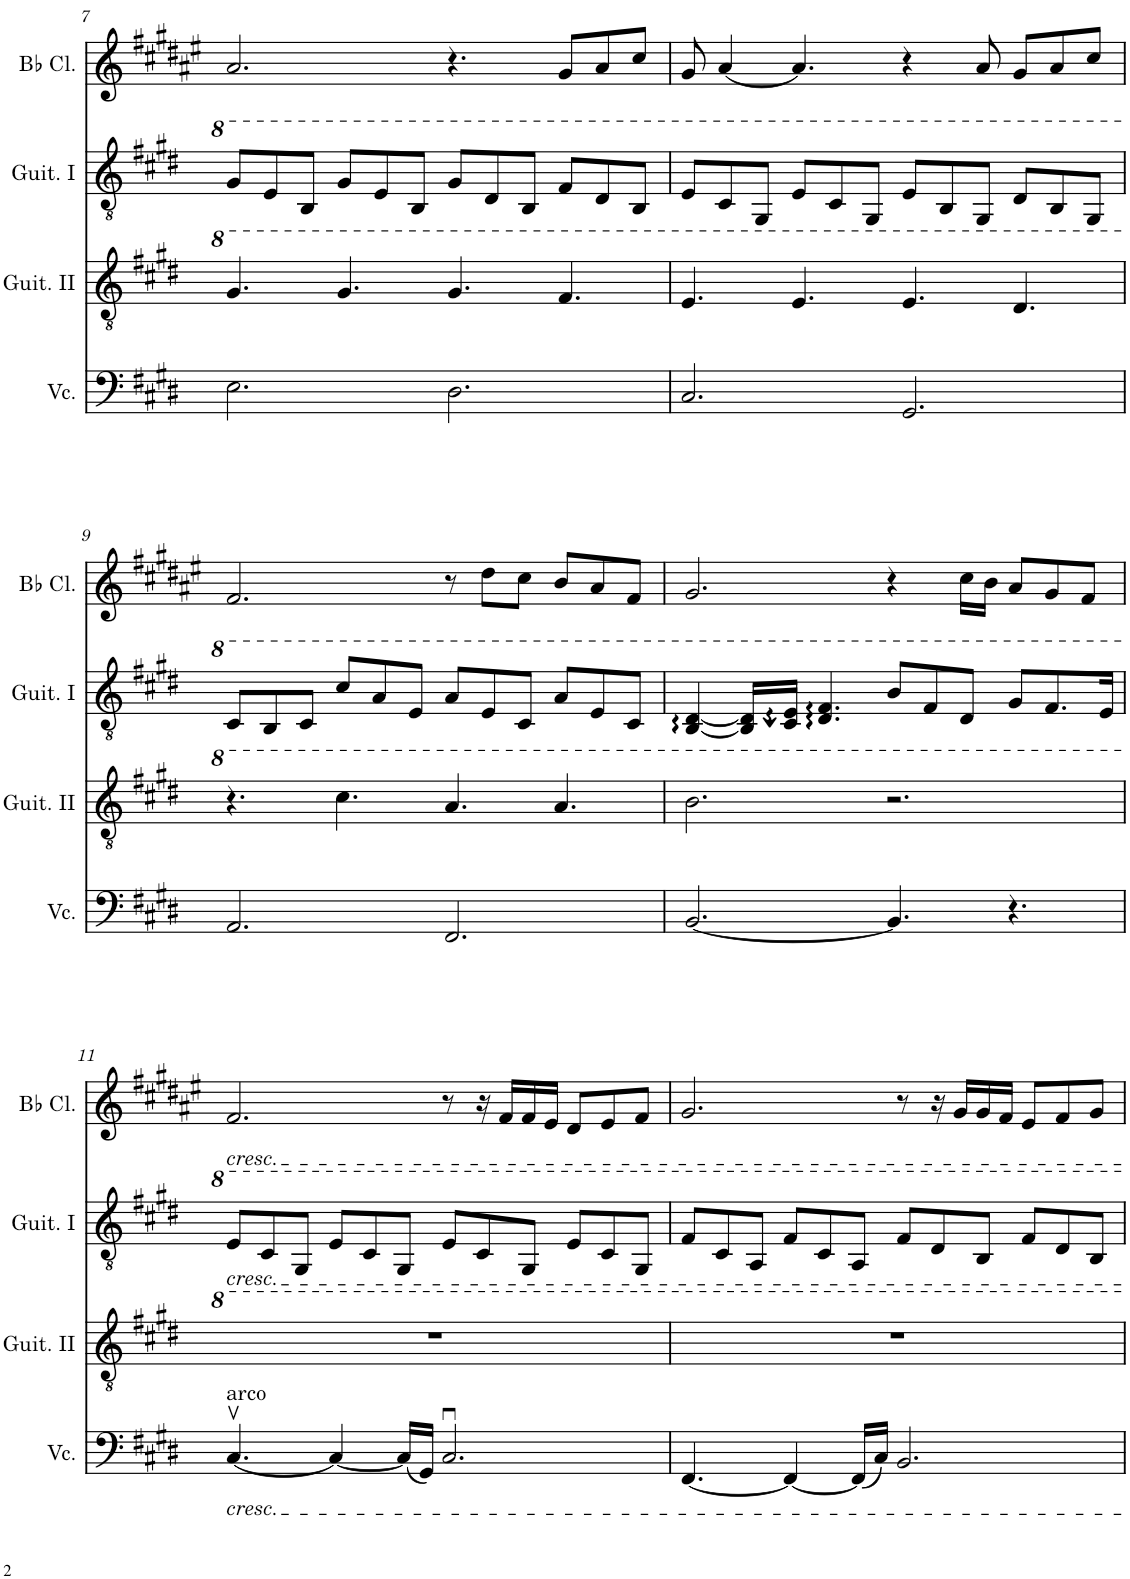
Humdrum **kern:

**kern	**kern	**kern	**kern
*part4	*part3	*part2	*part1
*staff4	*staff3	*staff2	*staff1
*I"Violoncello	*I"Classical Guitar II	*I"Classical Guitar I	*I"Bb Clarinet
*I'Vc.	*I'Guit. II	*I'Guit. I	*I'Bb Cl.
!!LO:PB:g=z
*clefF4	*clefGv2	*clefGv2	*clefG2
*	*	*	*Trd1c2
*k[f#c#g#d#]	*k[f#c#g#d#]	*k[f#c#g#d#]	*k[f#c#g#d#a#e#]
*M12/8	*M12/8	*M12/8	*M12/8
=7	=7	=7	=7
2.E\	4.g#/	8g#/L	2.a#/
.	.	8e/	.
.	.	8B/J	.
.	4.g#/	8g#/L	.
.	.	8e/	.
.	.	8B/J	.
2.D#\	4.g#/	8g#/L	4.r
.	.	8d#/	.
.	.	8B/J	.
.	4.f#/	8f#/L	8g#/L
.	.	8d#/	8a#/
.	.	8B/J	8cc#/J
=8	=8	=8	=8
2.C#/	4.e/	8e/L	8g#/
.	.	8c#/	[4a#/
.	.	8G#/J	.
.	4.e/	8e/L	4.a#/]
.	.	8c#/	.
.	.	8G#/J	.
2.GG#/	4.e/	8e/L	4r
.	.	8B/	.
.	.	8G#/J	8a#/
.	4.d#/	8d#/L	8g#/L
.	.	8B/	8a#/
.	.	8G#/J	8cc#/J
!!LO:LB:g=z
=9	=9	=9	=9
2.AA/	4.r	8c#/L	2.f#/
.	.	8B/	.
.	.	8c#/J	.
.	4.cc#\	8cc#/L	.
.	.	8a/	.
.	.	8e/J	.
2.FF#/	4.a/	8a/L	8r
.	.	8e/	8dd#\L
.	.	8c#/J	8cc#\J
.	4.a/	8a/L	8b/L
.	.	8e/	8a#/
.	.	8c#/J	8f#/J
=10	=10	=10	=10
[2.BB/	2.b\	[4B/ [<4d#/	2.g#/
.	.	16B/] 16d#/]LL	.
.	.	16c#/ 16e/JJ	.
.	.	4.d#/ 4.f#/	.
4.BB/]	2.r	8b/L	4r
.	.	8f#/	.
.	.	8d#/J	16cc#\LL
.	.	.	16b\JJ
4.r	.	8g#/L	8a#/L
.	.	8.f#/	8g#/
.	.	.	8f#/J
.	.	16e/Jk	.
!!LO:LB:g=z
=11	=11	=11	=11
!	!	!	!LO:TX:b:i:t=cresc.
!	!	!LO:TX:b:i:t=cresc.	!
!LO:TX:a:t=arco	!	!	!
!LO:TX:b:i:t=cresc.	!	!	!
[4.C#v/	1.r	8e/L	2.f#/
.	.	8c#/	.
.	.	8G#/J	.
4C#/_	.	8e/L	.
.	.	8c#/	.
(16C#/LL]	.	8G#/J	.
16GG#/JJ)	.	.	.
2.C#u/	.	8e/L	8r
.	.	8c#/	16r
.	.	.	16f#/LL
.	.	8G#/J	16f#/
.	.	.	16e#/JJ
.	.	8e/L	8d#/L
.	.	8c#/	8e#/
.	.	8G#/J	8f#/J
=12	=12	=12	=12
[4.FF#/	1.r	8f#/L	2.g#/
.	.	8c#/	.
.	.	8A/J	.
4FF#/_	.	8f#/L	.
.	.	8c#/	.
(16FF#/LL]	.	8A/J	.
16C#/JJ)	.	.	.
2.BB/	.	8f#/L	8r
.	.	8d#/	16r
.	.	.	16g#/LL
.	.	8B/J	16g#/
.	.	.	16f#/JJ
.	.	8f#/L	8e#/L
.	.	8d#/	8f#/
.	.	8B/J	8g#/J
=	=	=	=
*-	*-	*-	*-
